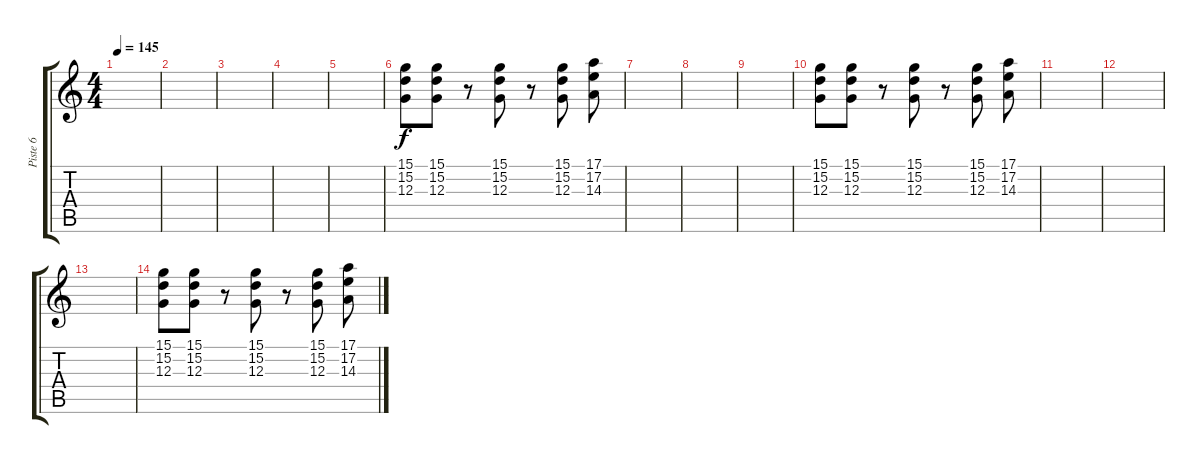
\track ("Piste 6" "Piste 6") {instrument celesta}
\staff {score tabs}
\tuning (E4 B3 G3 D3 A2 E2) {hide}
\ts (4 4)
\tempo 145
\clef g2
\ks c
|
|
|
|
|
(15.1 15.2 12.3).8 (15.1 15.2 12.3).8 r.8 (15.1 15.2 12.3).8 r.8 (15.1 15.2 12.3).8 (17.1 17.2 14.3).8 |
|
|
|
(15.1 15.2 12.3).8 (15.1 15.2 12.3).8 r.8 (15.1 15.2 12.3).8 r.8 (15.1 15.2 12.3).8 (17.1 17.2 14.3).8 |
|
|
|
(15.1 15.2 12.3).8 (15.1 15.2 12.3).8 r.8 (15.1 15.2 12.3).8 r.8 (15.1 15.2 12.3).8 (17.1 17.2 14.3).8
